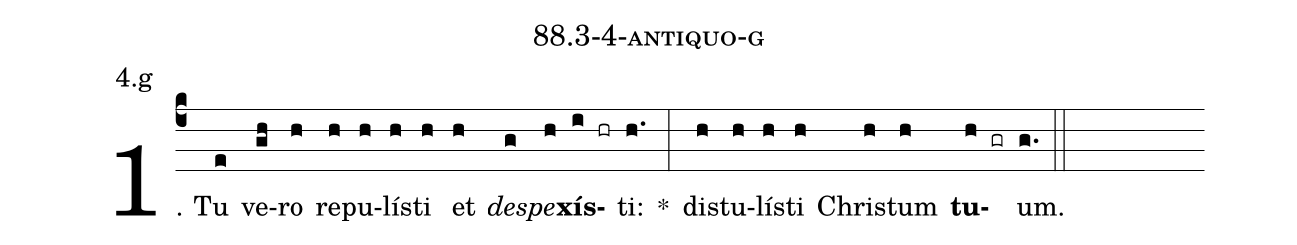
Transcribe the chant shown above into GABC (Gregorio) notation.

name: 88.3-4-antiquo-g;
annotation: 4.g;
%%
(c4)1. Tu(e) ve(gh)ro(h) re(h)pu(h)lís(h)ti(h) et(h) <i>de</i>(g)<i>spe</i>(h)<b>xís</b>(i hr)ti:(h.) *(:) dis(h)tu(h)lís(h)ti(h) Chris(h)tum(h) <b>tu</b>(h gr)um.(g.) (::)


%E(h) u(h) o(h) u(h) a(h) e.(g.) (::)
